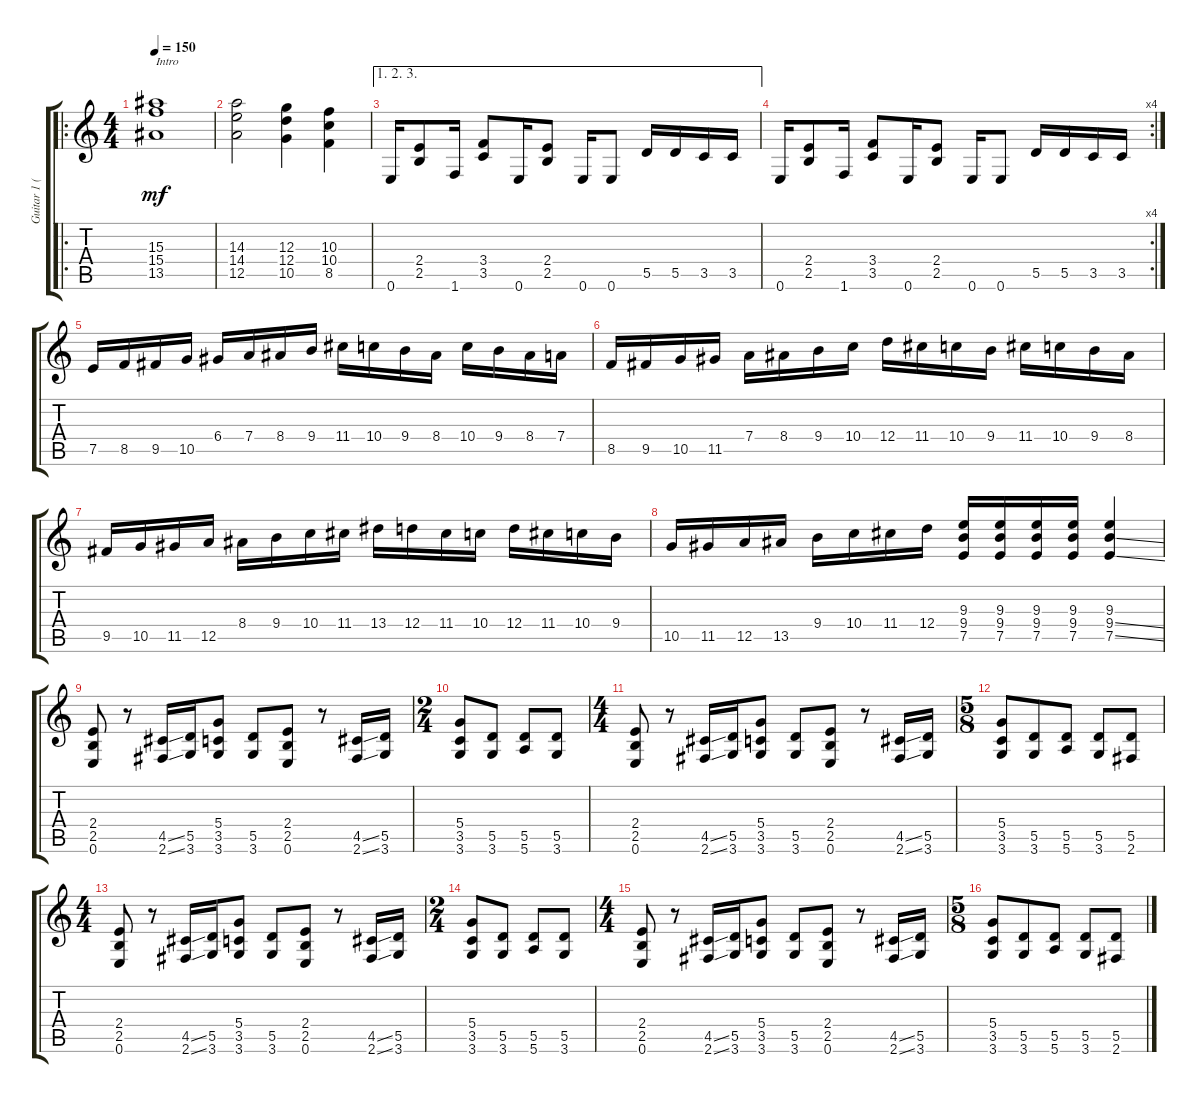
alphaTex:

\track ("Guitar 1 (Dave Mustaine)" "Guitar 1 (") {instrument distortionguitar}
\staff {score tabs}
\tuning (E4 B3 G3 D3 A2 E2) {hide}
\ro
\ts (4 4)
\tempo 150
\clef g2
\ks c
(15.3 15.4 13.5).1{txt "Intro" dy mf instrument distortionguitar} |
(14.3 14.4 12.5).2 (12.3 12.4 10.5).4 (10.3 10.4 8.5).4 |
\ae (1 2 3)
0.6.16 (2.4 2.5).8 1.6.16 (3.4 3.5).8 0.6.16 (2.4 2.5).8 0.6.16 0.6.8 5.5.16 5.5.16 3.5.16 3.5.16 |
\rc 4
0.6.16 (2.4 2.5).8 1.6.16 (3.4 3.5).8 0.6.16 (2.4 2.5).8 0.6.16 0.6.8 5.5.16 5.5.16 3.5.16 3.5.16 |
7.5.16 8.5.16 9.5.16 10.5.16 6.4.16 7.4.16 8.4.16 9.4.16 11.4.16 10.4.16 9.4.16 8.4.16 10.4.16 9.4.16 8.4.16 7.4.16 |
8.5.16 9.5.16 10.5.16 11.5.16 7.4.16 8.4.16 9.4.16 10.4.16 12.4.16 11.4.16 10.4.16 9.4.16 11.4.16 10.4.16 9.4.16 8.4.16 |
9.5.16 10.5.16 11.5.16 12.5.16 8.4.16 9.4.16 10.4.16 11.4.16 13.4.16 12.4.16 11.4.16 10.4.16 12.4.16 11.4.16 10.4.16 9.4.16 |
10.5.16 11.5.16 12.5.16 13.5.16 9.4.16 10.4.16 11.4.16 12.4.16 (9.3 9.4 7.5).16 (9.3 9.4 7.5).16 (9.3 9.4 7.5).16 (9.3 9.4 7.5).16 (9.3 9.4{ss} 7.5{ss}).4 |
(2.4 2.5 0.6).8 r.8 (4.5{ss} 2.6{ss}).16 (5.5 3.6).16 (5.4 3.5 3.6).8 (5.5 3.6).8 (2.4 2.5 0.6).8 r.8 (4.5{ss} 2.6{ss}).16 (5.5 3.6).16 |
\ts (2 4)
(5.4 3.5 3.6).8 (5.5 3.6).8 (5.5 5.6).8 (5.5 3.6).8 |
\ts (4 4)
(2.4 2.5 0.6).8 r.8 (4.5{ss} 2.6{ss}).16 (5.5 3.6).16 (5.4 3.5 3.6).8 (5.5 3.6).8 (2.4 2.5 0.6).8 r.8 (4.5{ss} 2.6{ss}).16 (5.5 3.6).16 |
\ts (5 8)
(5.4 3.5 3.6).8 (5.5 3.6).8 (5.5 5.6).8 (5.5 3.6).8 (5.5 2.6).8 |
\ts (4 4)
(2.4 2.5 0.6).8 r.8 (4.5{ss} 2.6{ss}).16 (5.5 3.6).16 (5.4 3.5 3.6).8 (5.5 3.6).8 (2.4 2.5 0.6).8 r.8 (4.5{ss} 2.6{ss}).16 (5.5 3.6).16 |
\ts (2 4)
(5.4 3.5 3.6).8 (5.5 3.6).8 (5.5 5.6).8 (5.5 3.6).8 |
\ts (4 4)
(2.4 2.5 0.6).8 r.8 (4.5{ss} 2.6{ss}).16 (5.5 3.6).16 (5.4 3.5 3.6).8 (5.5 3.6).8 (2.4 2.5 0.6).8 r.8 (4.5{ss} 2.6{ss}).16 (5.5 3.6).16 |
\ts (5 8)
(5.4 3.5 3.6).8 (5.5 3.6).8 (5.5 5.6).8 (5.5 3.6).8 (5.5 2.6).8
